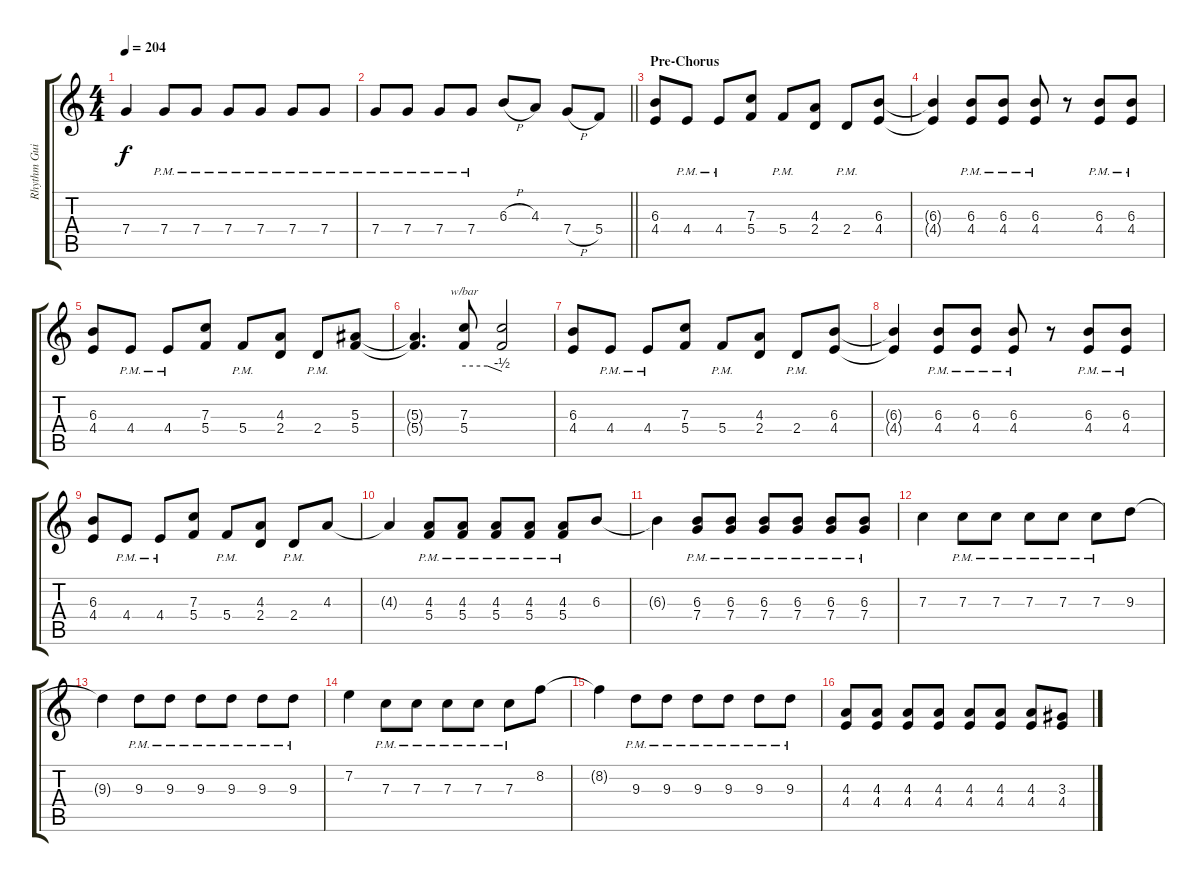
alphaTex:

\track ("Rhythm Guitar II" "Rhythm Gui") {instrument overdrivenguitar}
\staff {score tabs}
\tuning (D4 A3 F3 C3 G2 D2) {hide}
\ts (4 4)
\tempo 204
\clef g2
\ks c
7.4{t}.4{dy f} 7.4{pm}.8 7.4{pm}.8 7.4{pm}.8 7.4{pm}.8 7.4{pm}.8 7.4{pm}.8 |
\barLineRight lightlight
7.4{pm}.8 7.4{pm}.8 7.4{pm}.8 7.4{pm}.8 6.3{h}.8 4.3.8 7.4{h}.8 5.4.8 |
\section ("" "Pre-Chorus")
(6.3 4.4).8 4.4{pm}.8 4.4{pm}.8 (7.3 5.4).8 5.4{pm}.8 (4.3 2.4).8 2.4{pm}.8 (6.3 4.4).8 |
(6.3{t} 4.4{t}).4 (6.3{pm} 4.4{pm}).8 (6.3{pm} 4.4{pm}).8 (6.3{pm} 4.4{pm}).8 r.8 (6.3{pm} 4.4{pm}).8 (6.3{pm} 4.4{pm}).8 |
(6.3 4.4).8 4.4{pm}.8 4.4{pm}.8 (7.3 5.4).8 5.4{pm}.8 (4.3 2.4).8 2.4{pm}.8 (5.3 5.4).8 |
(5.3{t} 5.4{t}).4{d} (7.3 5.4).8{tbe (custom default 0 0 37 0 60 -2)} (7.3{t} 5.4{t}).2 |
(6.3 4.4).8 4.4{pm}.8 4.4{pm}.8 (7.3 5.4).8 5.4{pm}.8 (4.3 2.4).8 2.4{pm}.8 (6.3 4.4).8 |
(6.3{t} 4.4{t}).4 (6.3{pm} 4.4{pm}).8 (6.3{pm} 4.4{pm}).8 (6.3{pm} 4.4{pm}).8 r.8 (6.3{pm} 4.4{pm}).8 (6.3{pm} 4.4{pm}).8 |
(6.3 4.4).8 4.4{pm}.8 4.4{pm}.8 (7.3 5.4).8 5.4{pm}.8 (4.3 2.4).8 2.4{pm}.8 4.3.8 |
4.3{t}.4 (4.3{pm} 5.4{pm}).8 (4.3{pm} 5.4{pm}).8 (4.3{pm} 5.4{pm}).8 (4.3{pm} 5.4{pm}).8 (4.3{pm} 5.4{pm}).8 6.3.8 |
6.3{t}.4 (6.3{pm} 7.4{pm}).8 (6.3{pm} 7.4{pm}).8 (6.3{pm} 7.4{pm}).8 (6.3{pm} 7.4{pm}).8 (6.3{pm} 7.4{pm}).8 (6.3{pm} 7.4{pm}).8 |
7.3.4 7.3{pm}.8 7.3{pm}.8 7.3{pm}.8 7.3{pm}.8 7.3{pm}.8 9.3.8 |
9.3{t}.4 9.3{pm}.8 9.3{pm}.8 9.3{pm}.8 9.3{pm}.8 9.3{pm}.8 9.3{pm}.8 |
7.2.4 7.3{pm}.8 7.3{pm}.8 7.3{pm}.8 7.3{pm}.8 7.3{pm}.8 8.2.8 |
8.2{t}.4 9.3{pm}.8 9.3{pm}.8 9.3{pm}.8 9.3{pm}.8 9.3{pm}.8 9.3{pm}.8 |
(4.3 4.4).8 (4.3 4.4).8 (4.3 4.4).8 (4.3 4.4).8 (4.3 4.4).8 (4.3 4.4).8 (4.3 4.4).8 (3.3 4.4).8
